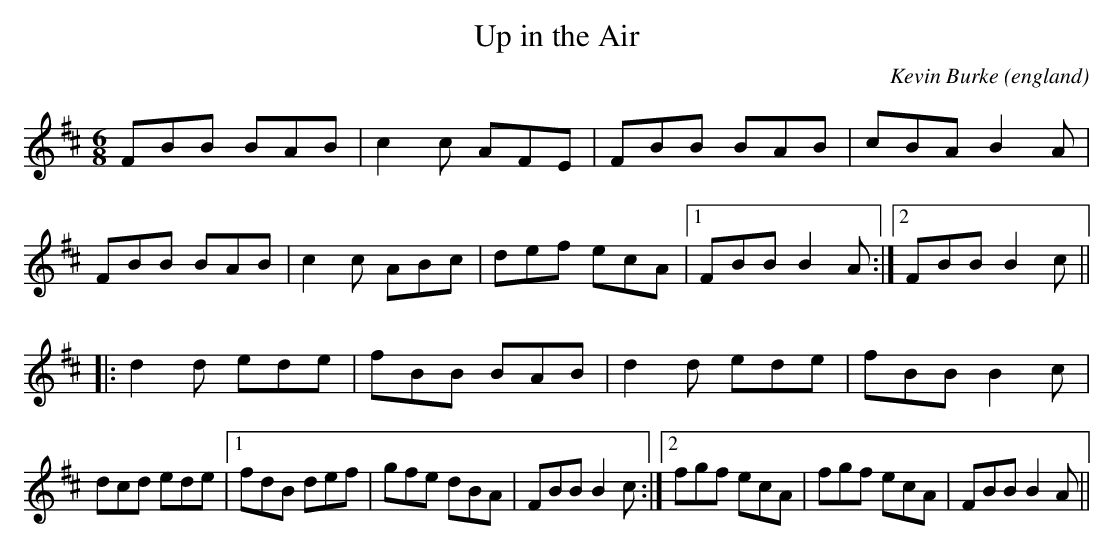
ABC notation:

X:1
T:Up in the Air
O:england
C:Kevin Burke
M:6/8
L:1/8
K:Bm
FBB BAB|c2c AFE|FBB BAB|cBA B2A|
FBB BAB|c2c ABc|def ecA|1 FBB B2A:|2 FBB B2c||
|:d2d ede|fBB BAB|d2d ede|fBB B2c|
dcd ede|1 fdB def|gfe dBA|FBB B2c:|2 fgf ecA|fgf ecA|FBB B2A||
